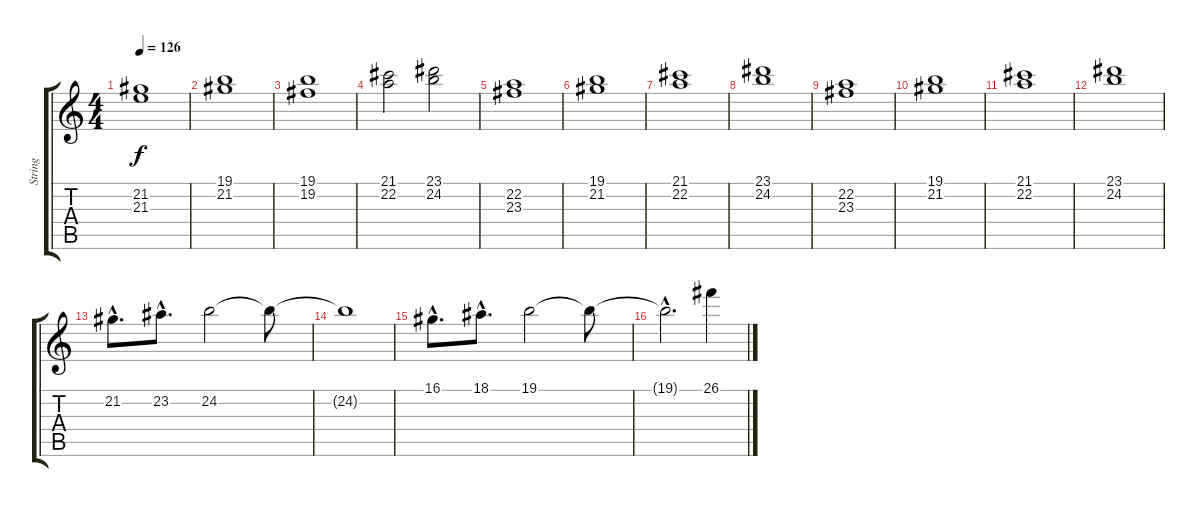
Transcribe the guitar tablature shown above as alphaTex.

\track ("String" "String") {instrument stringensemble1}
\staff {score tabs}
\tuning (E4 B3 G3 D3 A2 E2) {hide}
\ts (4 4)
\tempo 126
\clef g2
\ks c
(21.2 21.3).1{dy f} |
(19.1 21.2).1 |
(19.1 19.2).1 |
(21.1 22.2).2 (23.1 24.2).2 |
(22.2 23.3).1 |
(19.1 21.2).1 |
(21.1 22.2).1 |
(23.1 24.2).1 |
(22.2 23.3).1 |
(19.1 21.2).1 |
(21.1 22.2).1 |
(23.1 24.2).1 |
21.2{hac}.8{d} 23.2{hac}.8{d} 24.2.2 24.2{t}.8 |
24.2{t}.1 |
16.1{hac}.8{d} 18.1{hac}.8{d} 19.1.2 19.1{t}.8 |
19.1{hac t}.2{d} 26.1.4
